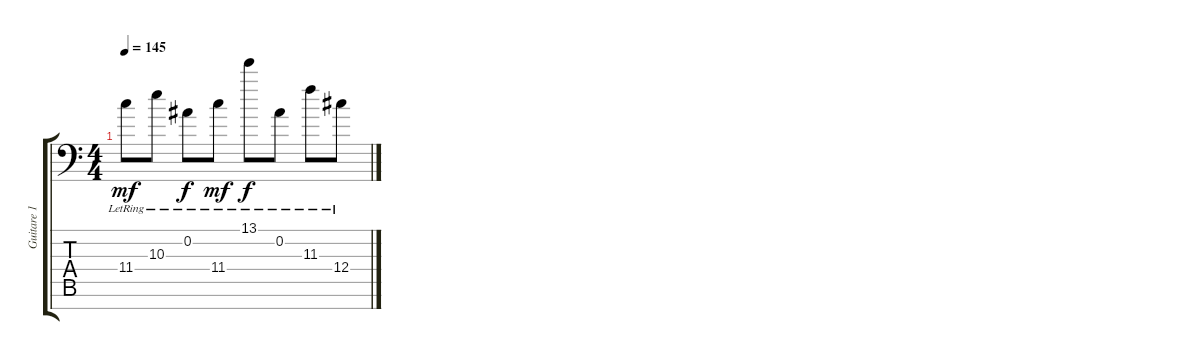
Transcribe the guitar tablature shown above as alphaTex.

\track ("Guitare 1" "Guitare 1") {instrument electricguitarjazz}
\staff {score tabs}
\tuning (Eb4 Bb3 Gb3 Db3 Ab2 Db2 Bb1) {hide}
\ts (4 4)
\tempo 145
\clef f4
\ks c
11.4{lr}.8{dy mf} 10.3{lr}.8 0.2{lr}.8{dy f} 11.4{lr}.8{dy mf} 13.1{lr}.8{dy f} 0.2{lr}.8 11.3{lr}.8 12.4{lr}.8
